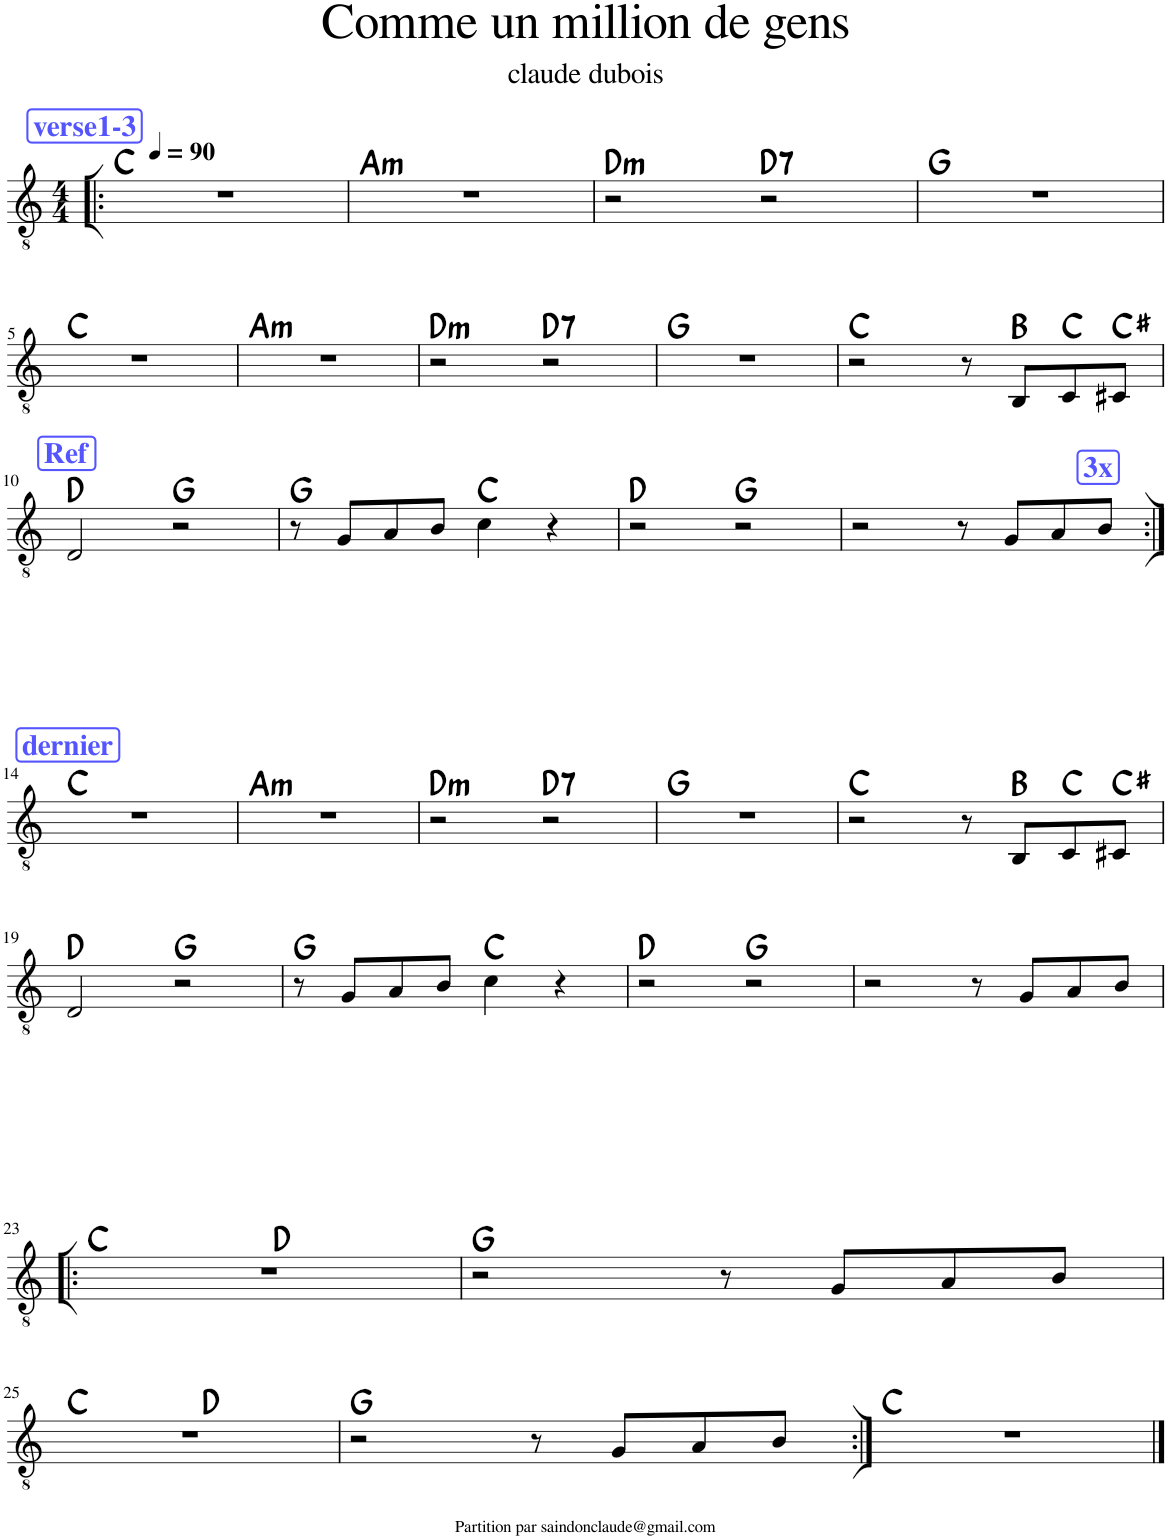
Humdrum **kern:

**kern	**harte
*part1	*part1
*staff1	*
*I"Classical Guitar	*
*I'Guit.	*
*clefGv2	*
*k[]	*
*M4/4	*
*MM90	*
!!LO:REH:place=s1:a:B:cj:color=#5555FF:fs=14:t=verse1-3
=1!|:	=1!|:
1r	C:maj
=2	=2
!	!LO:H:kt=m
1r	A:min
=3	=3
!	!LO:H:kt=m
2r	D:min
!	!LO:H:kt=7
2r	D:7
=4	=4
1r	G:maj
!!LO:LB:g=z
=5	=5
1r	C:maj
=6	=6
!	!LO:H:kt=m
1r	A:min
=7	=7
!	!LO:H:kt=m
2r	D:min
!	!LO:H:kt=7
2r	D:7
=8	=8
1r	G:maj
=9	=9
2r	C:maj
8r	.
8BB/L	B:maj
8C/	C:maj
8C#X/J	C#:maj
!!LO:LB:g=z
!!LO:REH:place=s1:a:B:cj:color=#5555FF:fs=14:t=Ref
=10	=10
2D/	D:maj
2r	G:maj
=11	=11
8r	G:maj
8G/L	.
8A/	.
8B/J	.
4c\	C:maj
4r	.
=12	=12
2r	D:maj
2r	G:maj
!!LO:REH:place=s1:a:B:cj:color=#5555FF:fs=14:t=3x:qo=3.5
=13	=13
2r	.
8r	.
8G/L	.
8A/	.
8B/J	.
!!LO:LB:g=z
!!LO:REH:place=s1:a:B:cj:color=#5555FF:fs=14:t=dernier
=14:|!	=14:|!
1r	C:maj
=15	=15
!	!LO:H:kt=m
1r	A:min
=16	=16
!	!LO:H:kt=m
2r	D:min
!	!LO:H:kt=7
2r	D:7
=17	=17
1r	G:maj
=18	=18
2r	C:maj
8r	.
8BB/L	B:maj
8C/	C:maj
8C#X/J	C#:maj
!!LO:LB:g=z
=19	=19
2D/	D:maj
2r	G:maj
=20	=20
8r	G:maj
8G/L	.
8A/	.
8B/J	.
4c\	C:maj
4r	.
=21	=21
2r	D:maj
2r	G:maj
=22	=22
2r	.
8r	.
8G/L	.
8A/	.
8B/J	.
!!LO:LB:g=z
=23!|:	=23!|:
*^	*
1r	2ryy	C:maj
.	2ryy	D:maj
*v	*v	*
=24	=24
2r	G:maj
8r	.
8G/L	.
8A/	.
8B/J	.
!!LO:LB:g=z
=25	=25
*^	*
1r	2ryy	C:maj
.	2ryy	D:maj
*v	*v	*
=26	=26
2r	G:maj
8r	.
8G/L	.
8A/	.
8B/J	.
=27:|!	=27:|!
1r	C:maj
==	==
*-	*-
